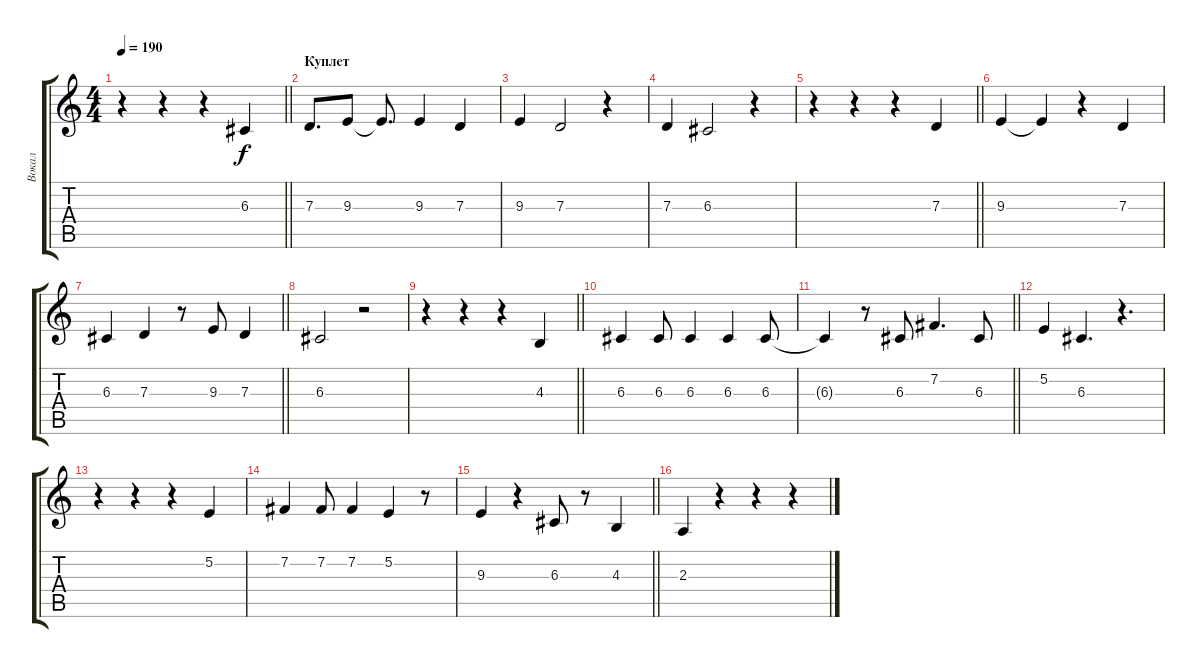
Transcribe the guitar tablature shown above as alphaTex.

\track ("Вокал" "Вокал") {instrument flute}
\staff {score tabs}
\tuning (E4 B3 G3 D3 A2 E2) {hide}
\ts (4 4)
\tempo 190
\clef g2
\barLineRight lightlight
\ks c
r.4{dy f} r.4 r.4 6.3.4 |
\section ("" "Куплет")
7.3.8{d} 9.3.8 9.3{t}.8{d} 9.3.4 7.3.4 |
9.3.4 7.3.2 r.4 |
7.3.4 6.3.2 r.4 |
\barLineRight lightlight
r.4 r.4 r.4 7.3.4 |
9.3.4 9.3{t}.4 r.4 7.3.4 |
\barLineRight lightlight
6.3.4 7.3.4 r.8 9.3.8 7.3.4 |
6.3.2 r.2 |
\barLineRight lightlight
r.4 r.4 r.4 4.3.4 |
\section ("" " ")
6.3.4 6.3.8 6.3.4 6.3.4 6.3.8 |
\barLineRight lightlight
6.3{t}.4 r.8 6.3.8 7.2.4{d} 6.3.8 |
5.2.4 6.3.4{d} r.4{d} |
r.4 r.4 r.4 5.2.4 |
7.2.4 7.2.8 7.2.4 5.2.4 r.8 |
\barLineRight lightlight
9.3.4 r.4 6.3.8 r.8 4.3.4 |
2.3.4 r.4 r.4 r.4
